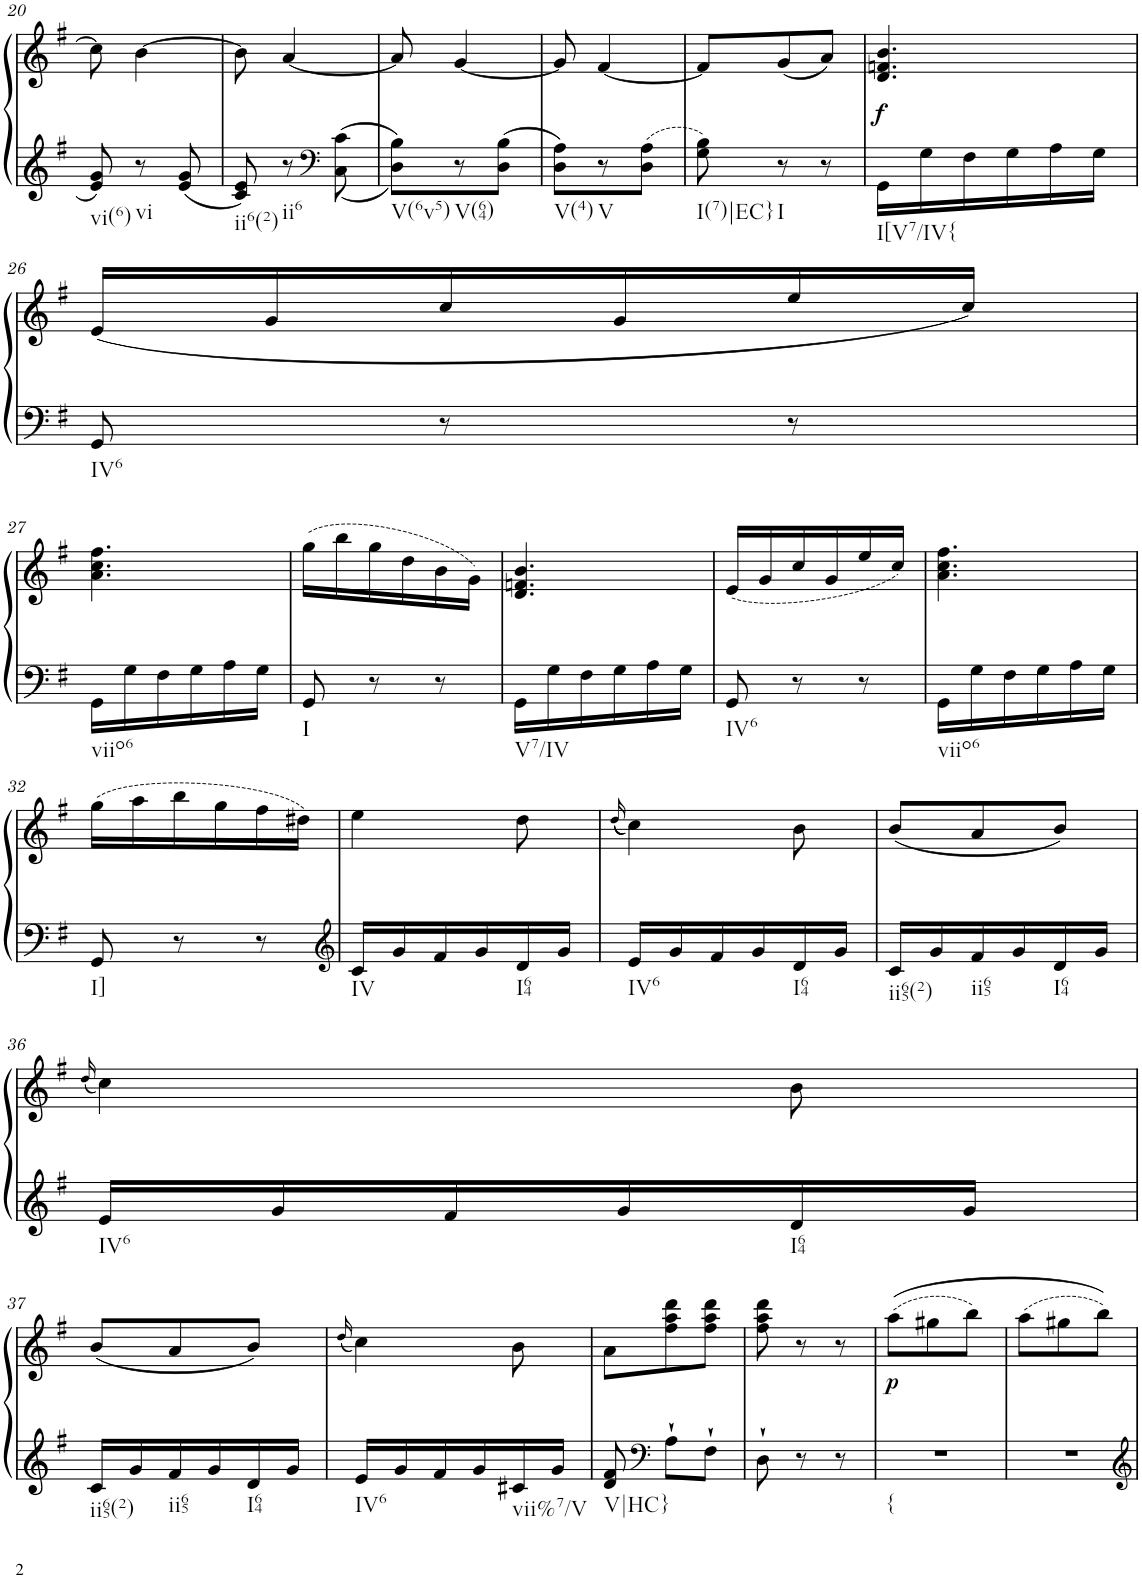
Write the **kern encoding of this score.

**kern	**kern	**dynam
*part1	*part1	*part1
*staff2	*staff1	*staff1/2
*I"Klavier linke Hand	*	*
!!LO:PB:g=z
*clefG2	*clefG2	*
*k[f#]	*k[f#]	*
*M3/8	*M3/8	*
=20	=20	=20
!LO:TX:b:t=vi(6)	!	!
8e/ 8g/	8cc\]	.
!LO:TX:b:t=vi	!	!
8r	[4b\	.
8e/ 8g/	.	.
=21	=21	=21
!LO:TX:b:t=ii6(2)	!	!
8c/ 8e/	8b\]	.
!LO:TX:b:t=ii6	!	!
8r	[4a/	.
*clefF4	*	*
8C\ 8c\	.	.
=22	=22	=22
!LO:TX:b:t=V(6v5)	!	!
8D\ 8B\L	8a/]	.
!LO:TX:b:t=V(64)	!	!
8r	[4g/	.
8D\ 8B\J	.	.
=23	=23	=23
!LO:TX:b:t=V(4)	!	!
8D\ 8A\L	8g/]	.
!LO:TX:b:t=V	!	!
8r	[4f#/	.
8D\ 8A\J	.	.
=24	=24	=24
!LO:TX:b:t=I(7)|EC}	!	!
8G\ 8B\	8f#/L]	.
!LO:TX:b:t=I	!	!
8r	(8g/	.
8r	8a/J)	.
=25	=25	=25
!LO:TX:b:t=I[V7/IV{	!	!
!	!	!LO:DY:b
16GG\LL	4.d/ 4.fn/ 4.b/	f
16G\	.	.
16F#\	.	.
16G\	.	.
16A\	.	.
16G\JJ	.	.
!!LO:LB:g=z
=26	=26	=26
!LO:TX:b:t=IV6	!	!
8GG/	(16e/LL	.
.	16g/	.
8r	16cc/	.
.	16g/	.
8r	16ee/	.
.	16cc/JJ)	.
!!LO:LB:g=z
=27	=27	=27
!LO:TX:b:t=viio6	!	!
16GG\LL	4.a\ 4.cc\ 4.ff#\	.
16G\	.	.
16F#\	.	.
16G\	.	.
16A\	.	.
16G\JJ	.	.
=28	=28	=28
!LO:TX:b:t=I	!	!
8GG/	(16gg\LL	.
.	16bb\	.
8r	16gg\	.
.	16dd\	.
8r	16b\	.
.	16g\JJ)	.
=29	=29	=29
!LO:TX:b:t=V7/IV	!	!
16GG\LL	4.d/ 4.fn/ 4.b/	.
16G\	.	.
16F#\	.	.
16G\	.	.
16A\	.	.
16G\JJ	.	.
=30	=30	=30
!LO:TX:b:t=IV6	!	!
8GG/	(16e/LL	.
.	16g/	.
8r	16cc/	.
.	16g/	.
8r	16ee/	.
.	16cc/JJ)	.
=31	=31	=31
!LO:TX:b:t=viio6	!	!
16GG\LL	4.a\ 4.cc\ 4.ff#\	.
16G\	.	.
16F#\	.	.
16G\	.	.
16A\	.	.
16G\JJ	.	.
!!LO:LB:g=z
=32	=32	=32
!LO:TX:b:t=I]	!	!
8GG/	(16gg\LL	.
.	16aa\	.
8r	16bb\	.
.	16gg\	.
8r	16ff#\	.
.	16dd#X\JJ)	.
=33	=33	=33
*clefG2	*	*
!LO:TX:b:t=IV	!	!
16c/LL	4ee\	.
16g/	.	.
16f#/	.	.
16g/	.	.
!LO:TX:b:t=I64	!	!
16d/	8dd\	.
16g/JJ	.	.
=34	=34	=34
.	((16qdd/	.
!LO:TX:b:t=IV6	!	!
16e/LL	4cc\))	.
16g/	.	.
16f#/	.	.
16g/	.	.
!LO:TX:b:t=I64	!	!
16d/	8b\	.
16g/JJ	.	.
=35	=35	=35
!LO:TX:b:t=ii65(2)	!	!
16c/LL	(8b/L	.
16g/	.	.
!LO:TX:b:t=ii65	!	!
16f#/	8a/	.
16g/	.	.
!LO:TX:b:t=I64	!	!
16d/	8b/J)	.
16g/JJ	.	.
!!LO:LB:g=z
=36	=36	=36
.	(16qdd/	.
!LO:TX:b:t=IV6	!	!
16e/LL	4cc\)	.
16g/	.	.
16f#/	.	.
16g/	.	.
!LO:TX:b:t=I64	!	!
16d/	8b\	.
16g/JJ	.	.
!!LO:LB:g=z
=37	=37	=37
!LO:TX:b:t=ii65(2)	!	!
16c/LL	(8b/L	.
16g/	.	.
!LO:TX:b:t=ii65	!	!
16f#/	8a/	.
16g/	.	.
!LO:TX:b:t=I64	!	!
16d/	8b/J)	.
16g/JJ	.	.
=38	=38	=38
.	(16qdd/	.
!LO:TX:b:t=IV6	!	!
16e/LL	4cc\)	.
16g/	.	.
16f#/	.	.
16g/	.	.
!LO:TX:b:t=vii%7/V	!	!
16c#X/	8b\	.
16g/JJ	.	.
=39	=39	=39
!LO:TX:b:t=V|HC}	!	!
8d/ 8f#/	8a\L	.
*clefF4	*	*
8A`\L	8ff#\ 8aa\ 8ddd\	.
8F#`\J	8ff#\ 8aa\ 8ddd\J	.
=40	=40	=40
8D`\	8ff#\ 8aa\ 8ddd\	.
8r	8r	.
8r	8r	.
=41	=41	=41
!LO:TX:b:t={	!	!
!	!	!LO:DY:b
4.r	((8aa\L	p
.	8gg#X\	.
.	8bb\J)	.
=42	=42	=42
4.r	(8aa\L	.
.	8gg#X\	.
.	8bb\J))	.
=	=	=
*-	*-	*-
